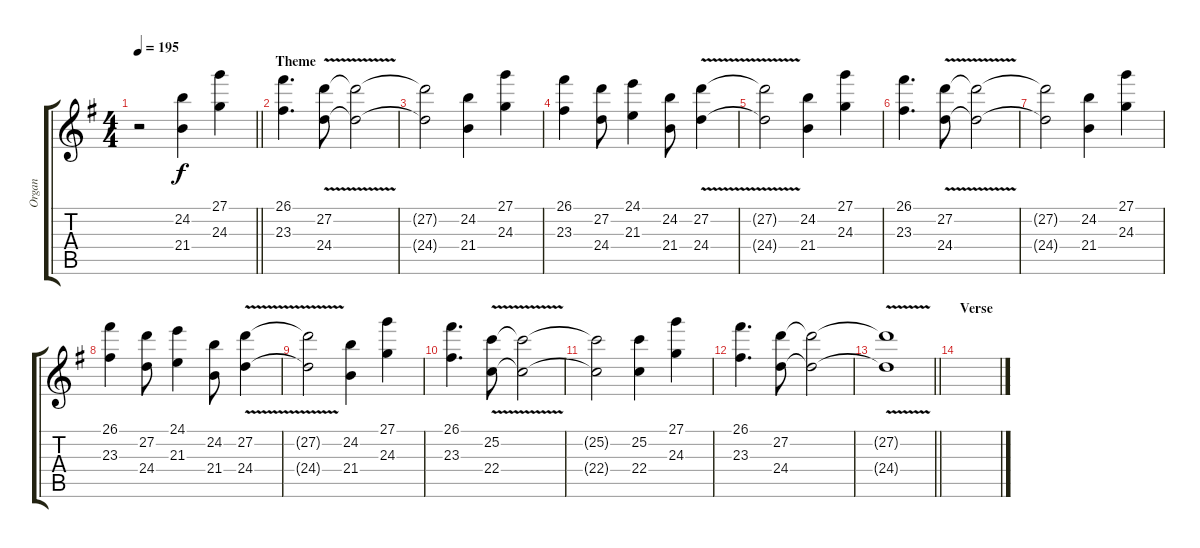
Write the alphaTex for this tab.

\track ("Organ" "Organ") {instrument rockorgan}
\staff {score tabs}
\tuning (E4 B3 G3 D3 A2 E2) {hide}
\ts (4 4)
\tempo 195
\clef g2
\barLineRight lightlight
\ks g
r.2{dy f instrument rockorgan} (24.2 21.4).4 (27.1 24.3).4 |
\section ("" "Theme")
(26.1 23.3).4{d} (27.2{v} 24.4{v}).8 (27.2{t} 24.4{t}).2 |
(27.2{t} 24.4{t}).2 (24.2 21.4).4 (27.1 24.3).4 |
(26.1 23.3).4 (27.2 24.4).8 (24.1 21.3).4 (24.2 21.4).8 (27.2{v} 24.4{v}).4 |
(27.2{t} 24.4{t}).2 (24.2 21.4).4 (27.1 24.3).4 |
(26.1 23.3).4{d} (27.2{v} 24.4{v}).8 (27.2{t} 24.4{t}).2 |
(27.2{t} 24.4{t}).2 (24.2 21.4).4 (27.1 24.3).4 |
(26.1 23.3).4 (27.2 24.4).8 (24.1 21.3).4 (24.2 21.4).8 (27.2{v} 24.4{v}).4 |
(27.2{t} 24.4{t}).2 (24.2 21.4).4 (27.1 24.3).4 |
(26.1 23.3).4{d} (25.2{v} 22.4{v}).8 (25.2{t} 22.4{t}).2 |
(25.2{t} 22.4{t}).2 (25.2 22.4).4 (27.1 24.3).4 |
(26.1 23.3).4{d} (27.2 24.4).8 (27.2{t} 24.4{t}).2 |
\barLineRight lightlight
(27.2{v t} 24.4{v t}).1 |
\section ("" "Verse")
